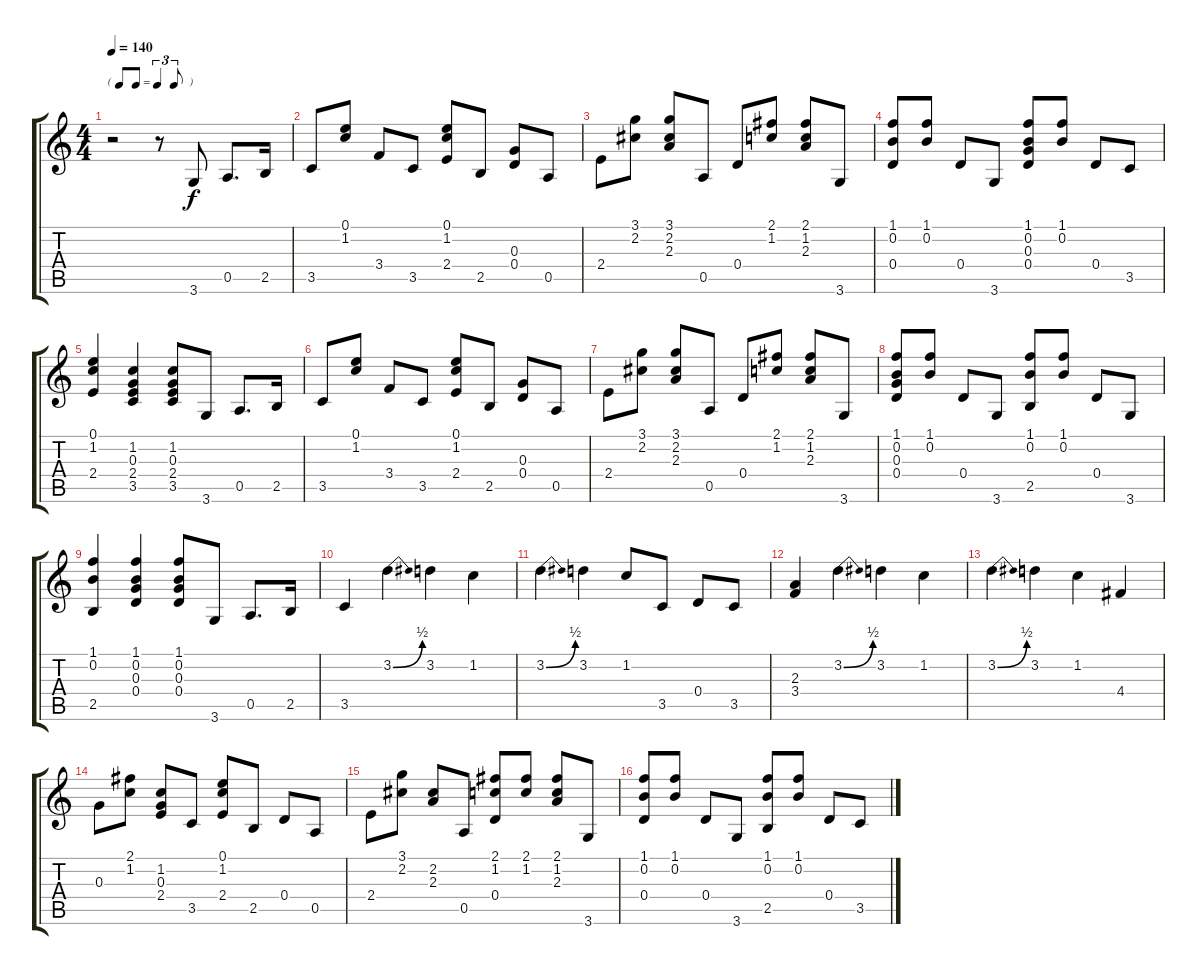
\track "" {instrument acousticguitarnylon}
\staff {score tabs}
\tuning (E4 B3 G3 D3 A2 E2) {hide}
\ts (4 4)
\tf triplet8th
\tempo 140
\clef g2
\ks c
r.2{dy f instrument acousticguitarnylon} r.8 3.6.8 0.5.8{d} 2.5.16 |
3.5.8 (0.1 1.2).8 3.4.8 3.5.8 (0.1 1.2 2.4).8 2.5.8 (0.3 0.4).8 0.5.8 |
2.4.8 (3.1 2.2).8 (3.1 2.2 2.3).8 0.5.8 0.4.8 (2.1 1.2).8 (2.1 1.2 2.3).8 3.6.8 |
(1.1 0.2 0.4).8 (1.1 0.2).8 0.4.8 3.6.8 (1.1 0.2 0.3 0.4).8 (1.1 0.2).8 0.4.8 3.5.8 |
(0.1 1.2 2.4).4 (1.2 0.3 2.4 3.5).4 (1.2 0.3 2.4 3.5).8 3.6.8 0.5.8{d} 2.5.16 |
3.5.8 (0.1 1.2).8 3.4.8 3.5.8 (0.1 1.2 2.4).8 2.5.8 (0.3 0.4).8 0.5.8 |
2.4.8 (3.1 2.2).8 (3.1 2.2 2.3).8 0.5.8 0.4.8 (2.1 1.2).8 (2.1 1.2 2.3).8 3.6.8 |
(1.1 0.2 0.3 0.4).8 (1.1 0.2).8 0.4.8 3.6.8 (1.1 0.2 2.5).8 (1.1 0.2).8 0.4.8 3.6.8 |
(1.1 0.2 2.5).4 (1.1 0.2 0.3 0.4).4 (1.1 0.2 0.3 0.4).8 3.6.8 0.5.8{d} 2.5.16 |
3.5.4 3.2{be (bend 0 0 60 2)}.4 3.2.4 1.2.4 |
3.2{be (bend 0 0 60 2)}.4 3.2.4 1.2.8 3.5.8 0.4.8 3.5.8 |
(2.3 3.4).4 3.2{be (bend 0 0 60 2)}.4 3.2.4 1.2.4 |
3.2{be (bend 0 0 60 2)}.4 3.2.4 1.2.4 4.4.4 |
0.3.8 (2.1 1.2).8 (1.2 0.3 2.4).8 3.5.8 (0.1 1.2 2.4).8 2.5.8 0.4.8 0.5.8 |
2.4.8 (3.1 2.2).8 (2.2 2.3).8 0.5.8 (2.1 1.2 0.4).8 (2.1 1.2).8 (2.1 1.2 2.3).8 3.6.8 |
(1.1 0.2 0.4).8 (1.1 0.2).8 0.4.8 3.6.8 (1.1 0.2 2.5).8 (1.1 0.2).8 0.4.8 3.5.8
